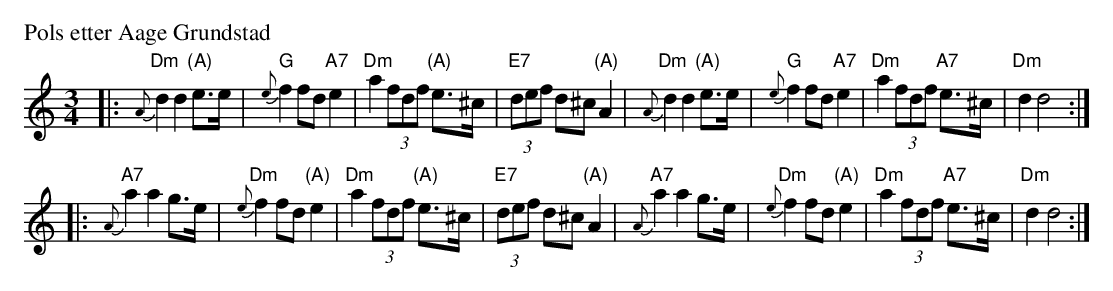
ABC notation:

X:1
P: Pols etter Aage Grundstad
M: 3/4
L: 1/8
K: DDor
|: "Dm"{A}d2 d2 "(A)"e>e | "G"{e}f2 fd "A7"e2 | "Dm"a2 (3fdf "(A)"e>^c | "E7"(3def d^c "(A)"A2 \
|  "Dm"{A}d2 d2 "(A)"e>e | "G"{e}f2 fd "A7"e2 | "Dm"a2 (3fdf "A7"e>^c | "Dm"d2 d4 :|
|: "A7"{A}a2 a2 g>e | "Dm"{e}f2 fd "(A)"e2 | "Dm"a2 (3fdf "(A)"e>^c | "E7"(3def d^c "(A)"A2 \
|  "A7"{A}a2 a2 g>e | "Dm"{e}f2 fd "(A)"e2 | "Dm"a2 (3fdf "A7"e>^c | "Dm"d2 d4 :|
